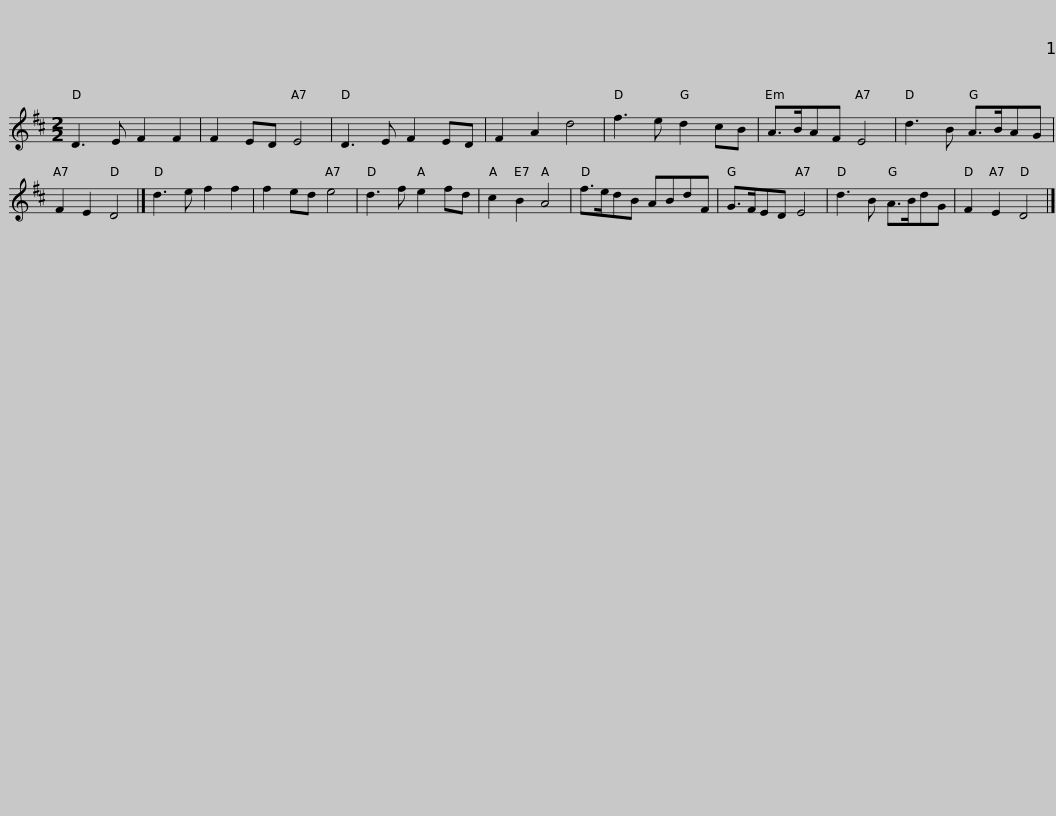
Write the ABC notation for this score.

X:1
L:1/8
M:2/2
I:linebreak $
K:D
V:1 treble
V:1
 D3 E F2 F2 | F2 ED E4 | D3 E F2 ED | F2 A2 d4 | f3 e d2 cB | %5
 A>BAF E4 | d3 B A>BAG | F2 E2 D4 |]$ d3 e f2 f2 | f2 ed e4 | %10
 d3 f e2 fd | c2 B2 A4 | f>edB ABdF | G>FED E4 | d3 B A>BdG |$ %15
 F2 E2 D4 |] %16
